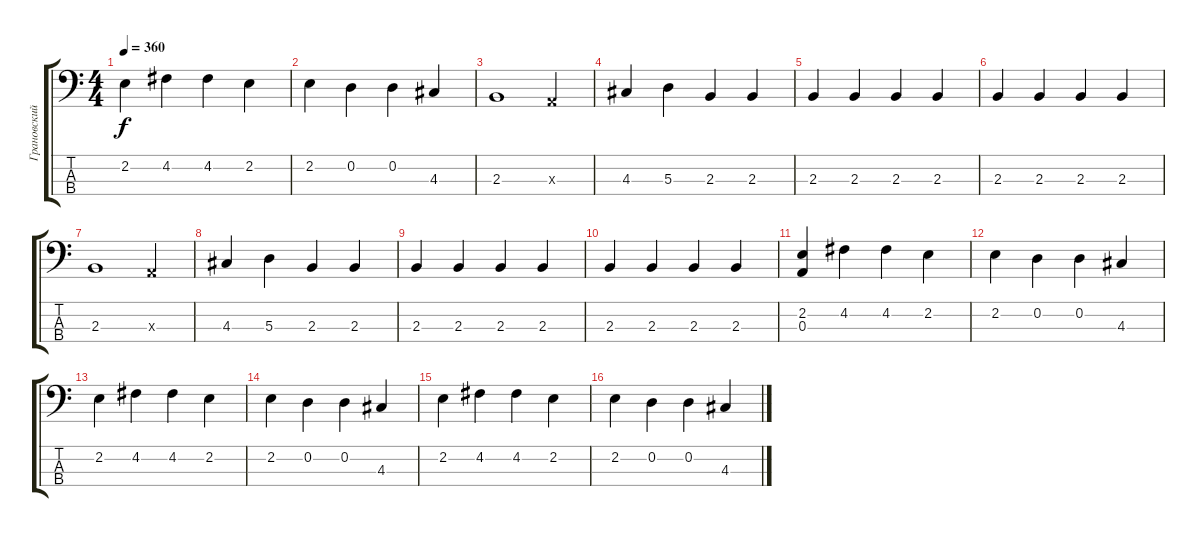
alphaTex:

\track ("Грановский" "Грановский") {instrument electricbassfinger}
\staff {score tabs}
\tuning (G2 D2 A1 E1) {hide}
\ts (4 4)
\tempo 360
\clef f4
\ks c
2.2.4{dy f} 4.2.4 4.2.4 2.2.4 |
2.2.4 0.2.4 0.2.4 4.3.4 |
2.3.1 0.3{x}.4 |
4.3.4 5.3.4 2.3.4 2.3.4 |
2.3.4 2.3.4 2.3.4 2.3.4 |
2.3.4 2.3.4 2.3.4 2.3.4 |
2.3.1 0.3{x}.4 |
4.3.4 5.3.4 2.3.4 2.3.4 |
2.3.4 2.3.4 2.3.4 2.3.4 |
2.3.4 2.3.4 2.3.4 2.3.4 |
(2.2 0.3).4 4.2.4 4.2.4 2.2.4 |
2.2.4 0.2.4 0.2.4 4.3.4 |
2.2.4 4.2.4 4.2.4 2.2.4 |
2.2.4 0.2.4 0.2.4 4.3.4 |
2.2.4 4.2.4 4.2.4 2.2.4 |
2.2.4 0.2.4 0.2.4 4.3.4
